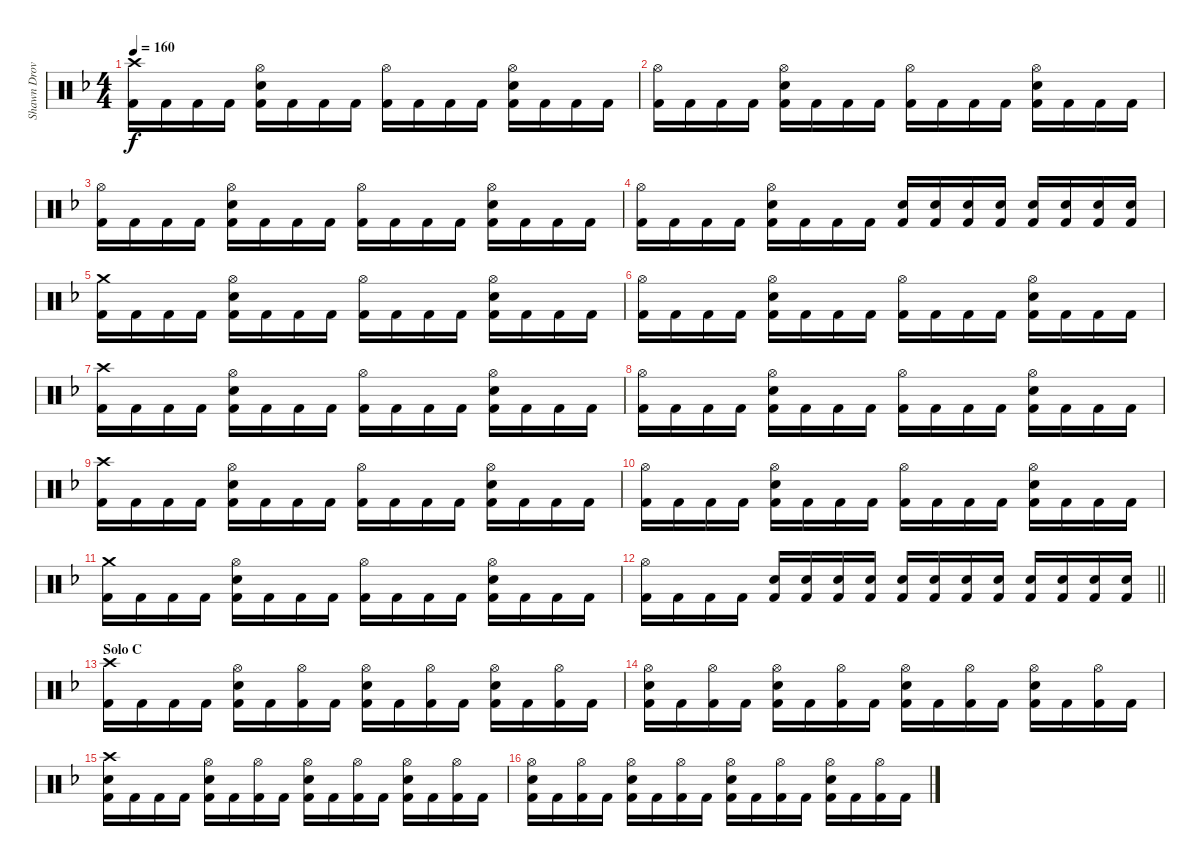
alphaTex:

\track ("Shawn Drover - Drums" "Shawn Drov") {instrument percussion}
\staff {score}
\articulation defaults
\ts (4 4)
\tempo 160
\clef neutral
\ks f
("Crash high (hit)" "Kick (hit) 2").16{dy f} "Kick (hit) 2".16 "Kick (hit) 2".16 "Kick (hit) 2".16 ("Snare (hit) 2" "Hi-Hat (open)" "Kick (hit) 2").16 "Kick (hit) 2".16 "Kick (hit) 2".16 "Kick (hit) 2".16 ("Hi-Hat (open)" "Kick (hit) 2").16 "Kick (hit) 2".16 "Kick (hit) 2".16 "Kick (hit) 2".16 ("Snare (hit) 2" "Hi-Hat (open)" "Kick (hit) 2").16 "Kick (hit) 2".16 "Kick (hit) 2".16 "Kick (hit) 2".16 |
("Hi-Hat (open)" "Kick (hit) 2").16 "Kick (hit) 2".16 "Kick (hit) 2".16 "Kick (hit) 2".16 ("Snare (hit) 2" "Hi-Hat (open)" "Kick (hit) 2").16 "Kick (hit) 2".16 "Kick (hit) 2".16 "Kick (hit) 2".16 ("Hi-Hat (open)" "Kick (hit) 2").16 "Kick (hit) 2".16 "Kick (hit) 2".16 "Kick (hit) 2".16 ("Snare (hit) 2" "Hi-Hat (open)" "Kick (hit) 2").16 "Kick (hit) 2".16 "Kick (hit) 2".16 "Kick (hit) 2".16 |
("Hi-Hat (open)" "Kick (hit) 2").16 "Kick (hit) 2".16 "Kick (hit) 2".16 "Kick (hit) 2".16 ("Snare (hit) 2" "Hi-Hat (open)" "Kick (hit) 2").16 "Kick (hit) 2".16 "Kick (hit) 2".16 "Kick (hit) 2".16 ("Hi-Hat (open)" "Kick (hit) 2").16 "Kick (hit) 2".16 "Kick (hit) 2".16 "Kick (hit) 2".16 ("Snare (hit) 2" "Hi-Hat (open)" "Kick (hit) 2").16 "Kick (hit) 2".16 "Kick (hit) 2".16 "Kick (hit) 2".16 |
("Hi-Hat (open)" "Kick (hit) 2").16 "Kick (hit) 2".16 "Kick (hit) 2".16 "Kick (hit) 2".16 ("Snare (hit) 2" "Hi-Hat (open)" "Kick (hit) 2").16 "Kick (hit) 2".16 "Kick (hit) 2".16 "Kick (hit) 2".16 ("Snare (hit) 2" "Kick (hit) 2").16 ("Snare (hit) 2" "Kick (hit) 2").16 ("Snare (hit) 2" "Kick (hit) 2").16 ("Snare (hit) 2" "Kick (hit) 2").16 ("Snare (hit) 2" "Kick (hit) 2").16 ("Snare (hit) 2" "Kick (hit) 2").16 ("Snare (hit) 2" "Kick (hit) 2").16 ("Snare (hit) 2" "Kick (hit) 2").16 |
("Crash medium (hit)" "Kick (hit) 2").16 "Kick (hit) 2".16 "Kick (hit) 2".16 "Kick (hit) 2".16 ("Snare (hit) 2" "Hi-Hat (open)" "Kick (hit) 2").16 "Kick (hit) 2".16 "Kick (hit) 2".16 "Kick (hit) 2".16 ("Hi-Hat (open)" "Kick (hit) 2").16 "Kick (hit) 2".16 "Kick (hit) 2".16 "Kick (hit) 2".16 ("Snare (hit) 2" "Hi-Hat (open)" "Kick (hit) 2").16 "Kick (hit) 2".16 "Kick (hit) 2".16 "Kick (hit) 2".16 |
("Hi-Hat (open)" "Kick (hit) 2").16 "Kick (hit) 2".16 "Kick (hit) 2".16 "Kick (hit) 2".16 ("Snare (hit) 2" "Hi-Hat (open)" "Kick (hit) 2").16 "Kick (hit) 2".16 "Kick (hit) 2".16 "Kick (hit) 2".16 ("Hi-Hat (open)" "Kick (hit) 2").16 "Kick (hit) 2".16 "Kick (hit) 2".16 "Kick (hit) 2".16 ("Snare (hit) 2" "Hi-Hat (open)" "Kick (hit) 2").16 "Kick (hit) 2".16 "Kick (hit) 2".16 "Kick (hit) 2".16 |
("Crash high (hit)" "Kick (hit) 2").16 "Kick (hit) 2".16 "Kick (hit) 2".16 "Kick (hit) 2".16 ("Snare (hit) 2" "Hi-Hat (open)" "Kick (hit) 2").16 "Kick (hit) 2".16 "Kick (hit) 2".16 "Kick (hit) 2".16 ("Hi-Hat (open)" "Kick (hit) 2").16 "Kick (hit) 2".16 "Kick (hit) 2".16 "Kick (hit) 2".16 ("Snare (hit) 2" "Hi-Hat (open)" "Kick (hit) 2").16 "Kick (hit) 2".16 "Kick (hit) 2".16 "Kick (hit) 2".16 |
("Hi-Hat (open)" "Kick (hit) 2").16 "Kick (hit) 2".16 "Kick (hit) 2".16 "Kick (hit) 2".16 ("Snare (hit) 2" "Hi-Hat (open)" "Kick (hit) 2").16 "Kick (hit) 2".16 "Kick (hit) 2".16 "Kick (hit) 2".16 ("Hi-Hat (open)" "Kick (hit) 2").16 "Kick (hit) 2".16 "Kick (hit) 2".16 "Kick (hit) 2".16 ("Snare (hit) 2" "Hi-Hat (open)" "Kick (hit) 2").16 "Kick (hit) 2".16 "Kick (hit) 2".16 "Kick (hit) 2".16 |
("Crash high (hit)" "Kick (hit) 2").16 "Kick (hit) 2".16 "Kick (hit) 2".16 "Kick (hit) 2".16 ("Snare (hit) 2" "Hi-Hat (open)" "Kick (hit) 2").16 "Kick (hit) 2".16 "Kick (hit) 2".16 "Kick (hit) 2".16 ("Hi-Hat (open)" "Kick (hit) 2").16 "Kick (hit) 2".16 "Kick (hit) 2".16 "Kick (hit) 2".16 ("Snare (hit) 2" "Hi-Hat (open)" "Kick (hit) 2").16 "Kick (hit) 2".16 "Kick (hit) 2".16 "Kick (hit) 2".16 |
("Hi-Hat (open)" "Kick (hit) 2").16 "Kick (hit) 2".16 "Kick (hit) 2".16 "Kick (hit) 2".16 ("Snare (hit) 2" "Hi-Hat (open)" "Kick (hit) 2").16 "Kick (hit) 2".16 "Kick (hit) 2".16 "Kick (hit) 2".16 ("Hi-Hat (open)" "Kick (hit) 2").16 "Kick (hit) 2".16 "Kick (hit) 2".16 "Kick (hit) 2".16 ("Snare (hit) 2" "Hi-Hat (open)" "Kick (hit) 2").16 "Kick (hit) 2".16 "Kick (hit) 2".16 "Kick (hit) 2".16 |
("Crash medium (hit)" "Kick (hit) 2").16 "Kick (hit) 2".16 "Kick (hit) 2".16 "Kick (hit) 2".16 ("Snare (hit) 2" "Hi-Hat (open)" "Kick (hit) 2").16 "Kick (hit) 2".16 "Kick (hit) 2".16 "Kick (hit) 2".16 ("Hi-Hat (open)" "Kick (hit) 2").16 "Kick (hit) 2".16 "Kick (hit) 2".16 "Kick (hit) 2".16 ("Snare (hit) 2" "Hi-Hat (open)" "Kick (hit) 2").16 "Kick (hit) 2".16 "Kick (hit) 2".16 "Kick (hit) 2".16 |
\barLineRight lightlight
("Hi-Hat (open)" "Kick (hit) 2").16 "Kick (hit) 2".16 "Kick (hit) 2".16 "Kick (hit) 2".16 ("Snare (hit) 2" "Kick (hit) 2").16 ("Snare (hit) 2" "Kick (hit) 2").16 ("Snare (hit) 2" "Kick (hit) 2").16 ("Snare (hit) 2" "Kick (hit) 2").16 ("Snare (hit) 2" "Kick (hit) 2").16 ("Snare (hit) 2" "Kick (hit) 2").16 ("Snare (hit) 2" "Kick (hit) 2").16 ("Snare (hit) 2" "Kick (hit) 2").16 ("Snare (hit) 2" "Kick (hit) 2").16 ("Snare (hit) 2" "Kick (hit) 2").16 ("Snare (hit) 2" "Kick (hit) 2").16 ("Snare (hit) 2" "Kick (hit) 2").16 |
\section ("" "Solo C")
("Crash high (hit)" "Kick (hit) 2").16 "Kick (hit) 2".16 "Kick (hit) 2".16 "Kick (hit) 2".16 ("Snare (hit) 2" "Hi-Hat (open)" "Kick (hit) 2").16 "Kick (hit) 2".16 ("Hi-Hat (open)" "Kick (hit) 2").16 "Kick (hit) 2".16 ("Snare (hit) 2" "Hi-Hat (open)" "Kick (hit) 2").16 "Kick (hit) 2".16 ("Hi-Hat (open)" "Kick (hit) 2").16 "Kick (hit) 2".16 ("Snare (hit) 2" "Hi-Hat (open)" "Kick (hit) 2").16 "Kick (hit) 2".16 ("Hi-Hat (open)" "Kick (hit) 2").16 "Kick (hit) 2".16 |
("Snare (hit) 2" "Hi-Hat (open)" "Kick (hit) 2").16 "Kick (hit) 2".16 ("Hi-Hat (open)" "Kick (hit) 2").16 "Kick (hit) 2".16 ("Snare (hit) 2" "Hi-Hat (open)" "Kick (hit) 2").16 "Kick (hit) 2".16 ("Hi-Hat (open)" "Kick (hit) 2").16 "Kick (hit) 2".16 ("Snare (hit) 2" "Hi-Hat (open)" "Kick (hit) 2").16 "Kick (hit) 2".16 ("Hi-Hat (open)" "Kick (hit) 2").16 "Kick (hit) 2".16 ("Snare (hit) 2" "Hi-Hat (open)" "Kick (hit) 2").16 "Kick (hit) 2".16 ("Hi-Hat (open)" "Kick (hit) 2").16 "Kick (hit) 2".16 |
("Snare (hit) 2" "Crash high (hit)" "Kick (hit) 2").16 "Kick (hit) 2".16 "Kick (hit) 2".16 "Kick (hit) 2".16 ("Snare (hit) 2" "Hi-Hat (open)" "Kick (hit) 2").16 "Kick (hit) 2".16 ("Hi-Hat (open)" "Kick (hit) 2").16 "Kick (hit) 2".16 ("Snare (hit) 2" "Hi-Hat (open)" "Kick (hit) 2").16 "Kick (hit) 2".16 ("Hi-Hat (open)" "Kick (hit) 2").16 "Kick (hit) 2".16 ("Snare (hit) 2" "Hi-Hat (open)" "Kick (hit) 2").16 "Kick (hit) 2".16 ("Hi-Hat (open)" "Kick (hit) 2").16 "Kick (hit) 2".16 |
("Snare (hit) 2" "Hi-Hat (open)" "Kick (hit) 2").16 "Kick (hit) 2".16 ("Hi-Hat (open)" "Kick (hit) 2").16 "Kick (hit) 2".16 ("Snare (hit) 2" "Hi-Hat (open)" "Kick (hit) 2").16 "Kick (hit) 2".16 ("Hi-Hat (open)" "Kick (hit) 2").16 "Kick (hit) 2".16 ("Snare (hit) 2" "Hi-Hat (open)" "Kick (hit) 2").16 "Kick (hit) 2".16 ("Hi-Hat (open)" "Kick (hit) 2").16 "Kick (hit) 2".16 ("Snare (hit) 2" "Hi-Hat (open)" "Kick (hit) 2").16 "Kick (hit) 2".16 ("Hi-Hat (open)" "Kick (hit) 2").16 "Kick (hit) 2".16
